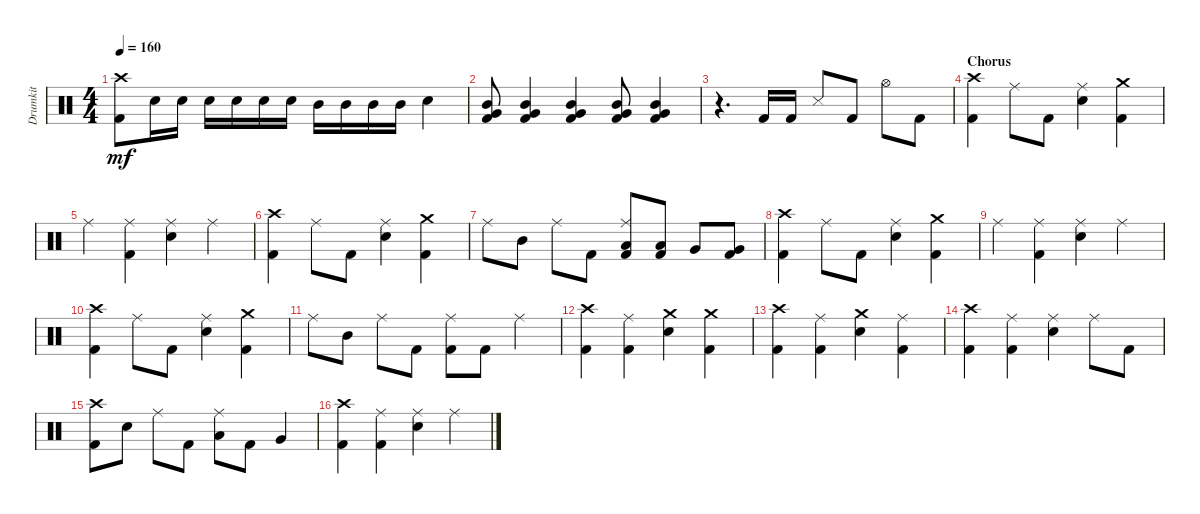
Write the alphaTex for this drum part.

\track ("Drumkit" "Drumkit") {instrument percussion}
\staff {score}
\articulation defaults
\ts (4 4)
\tempo 160
\clef neutral
\ks c
("Crash high (hit)" "Kick (hit) 2").8{dy mf} "Snare (hit) 2".16 "Snare (hit) 2".16 "Snare (hit) 2".16 "Snare (hit) 2".16 "Snare (hit) 2".16 "Snare (hit) 2".16 "Mid Tom (hit)".16 "Mid Tom (hit)".16 "Mid Tom (hit)".16 "Mid Tom (hit)".16 "Snare (hit) 2".4 |
("Mid Tom (hit)" "Very Low Tom (hit)" "Kick (hit) 2").8 ("Mid Tom (hit)" "Very Low Tom (hit)" "Kick (hit) 2").4 ("Mid Tom (hit)" "Very Low Tom (hit)" "Kick (hit) 2").4 ("Mid Tom (hit)" "Very Low Tom (hit)" "Kick (hit) 2").8 ("Mid Tom (hit)" "Very Low Tom (hit)" "Kick (hit) 2").4 |
r.4{d} "Kick (hit) 2".16 "Kick (hit) 2".16 "Snare (side stick) 3".8 "Kick (hit) 2".8 "Hi-Hat (open)".8 "Kick (hit) 2".8 |
\section ("" "Chorus")
("Kick (hit) 2" "Crash high (hit)").4 "Ride (middle)".8 "Kick (hit) 2".8 ("Ride (middle)" "Snare (hit) 2").4 ("Crash medium (hit)" "Kick (hit) 2").4 |
"Ride (middle)".4 ("Ride (middle)" "Kick (hit) 2").4 ("Ride (middle)" "Snare (hit) 2").4 "Ride (middle)".4 |
("Kick (hit) 2" "Crash high (hit)").4 "Ride (middle)".8 "Kick (hit) 2".8 ("Ride (middle)" "Snare (hit) 2").4 ("Crash medium (hit)" "Kick (hit) 2").4 |
"Ride (middle)".8 "Mid Tom (hit)".8 "Ride (middle)".8 "Kick (hit) 2".8 ("Ride (middle)" "Kick (hit) 2" "Low Tom (hit)").8 ("Kick (hit) 2" "Low Tom (hit)").8 "Very Low Tom (hit)".8 ("Kick (hit) 2" "Very Low Tom (hit)").8 |
("Kick (hit) 2" "Crash high (hit)").4 "Ride (middle)".8 "Kick (hit) 2".8 ("Ride (middle)" "Snare (hit) 2").4 ("Crash medium (hit)" "Kick (hit) 2").4 |
"Ride (middle)".4 ("Ride (middle)" "Kick (hit) 2").4 ("Ride (middle)" "Snare (hit) 2").4 "Ride (middle)".4 |
("Kick (hit) 2" "Crash high (hit)").4 "Ride (middle)".8 "Kick (hit) 2".8 ("Ride (middle)" "Snare (hit) 2").4 ("Crash medium (hit)" "Kick (hit) 2").4 |
"Ride (middle)".8 "Mid Tom (hit)".8 "Ride (middle)".8 "Kick (hit) 2".8 ("Ride (middle)" "Kick (hit) 2").8 "Kick (hit) 2".8 "Ride (middle)".4 |
("Kick (hit) 2" "Crash high (hit)").4 ("Ride (middle)" "Kick (hit) 2").4 ("Crash medium (hit)" "Snare (hit) 2").4 ("Crash medium (hit)" "Kick (hit) 2").4 |
("Crash high (hit)" "Kick (hit) 2").4 ("Ride (middle)" "Kick (hit) 2").4 ("Crash medium (hit)" "Snare (hit) 2").4 ("Ride (middle)" "Kick (hit) 2").4 |
("Kick (hit) 2" "Crash high (hit)").4 ("Ride (middle)" "Kick (hit) 2").4 ("Ride (middle)" "Snare (hit) 2").4 "Ride (middle)".8 "Kick (hit) 2".8 |
("Kick (hit) 2" "Crash high (hit)").8 "Snare (hit) 2".8 "Ride (middle)".8 "Kick (hit) 2".8 ("Ride (middle)" "Low Tom (hit)").8 "Kick (hit) 2".8 "Very Low Tom (hit)".4 |
("Crash high (hit)" "Kick (hit) 2").4 ("Ride (middle)" "Kick (hit) 2").4 ("Ride (middle)" "Snare (hit) 2").4 "Ride (middle)".4
